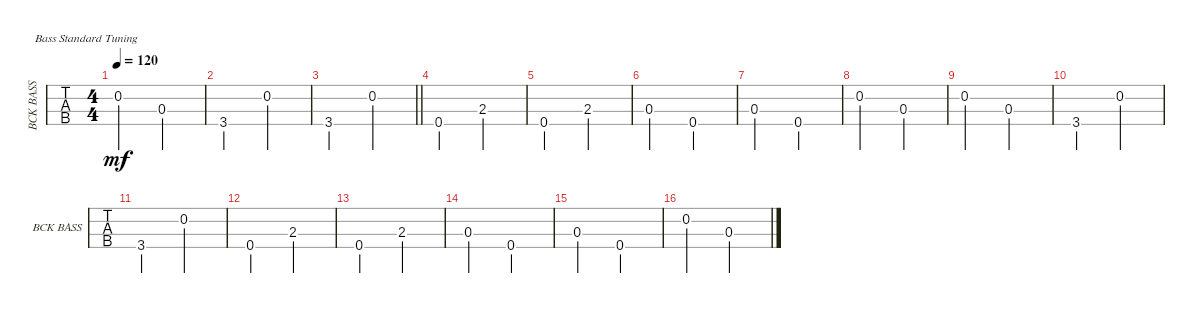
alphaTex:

\defaultSystemsLayout 4
\bracketExtendMode groupsimilarinstruments
\singleTrackTrackNamePolicy allsystems
\multiTrackTrackNamePolicy allsystems
\otherSystemsTrackNameOrientation horizontal
\track ("BCK BASS" "BCK BASS") {instrument acousticbass}
\staff {tabs}
\tuning (G2 D2 A1 E1)
\ts (4 4)
\tempo 120
\clef f4
\ks c
0.2.2{dy mf} 0.3.2 |
3.4.2 0.2.2 |
\barLineRight lightlight
3.4.2 0.2.2 |
0.4.2 2.3.2 |
0.4.2 2.3.2 |
0.3.2 0.4.2 |
0.3.2 0.4.2 |
0.2.2 0.3.2 |
0.2.2 0.3.2 |
3.4.2 0.2.2 |
3.4.2 0.2.2 |
0.4.2 2.3.2 |
0.4.2 2.3.2 |
0.3.2 0.4.2 |
0.3.2 0.4.2 |
0.2.2 0.3.2
